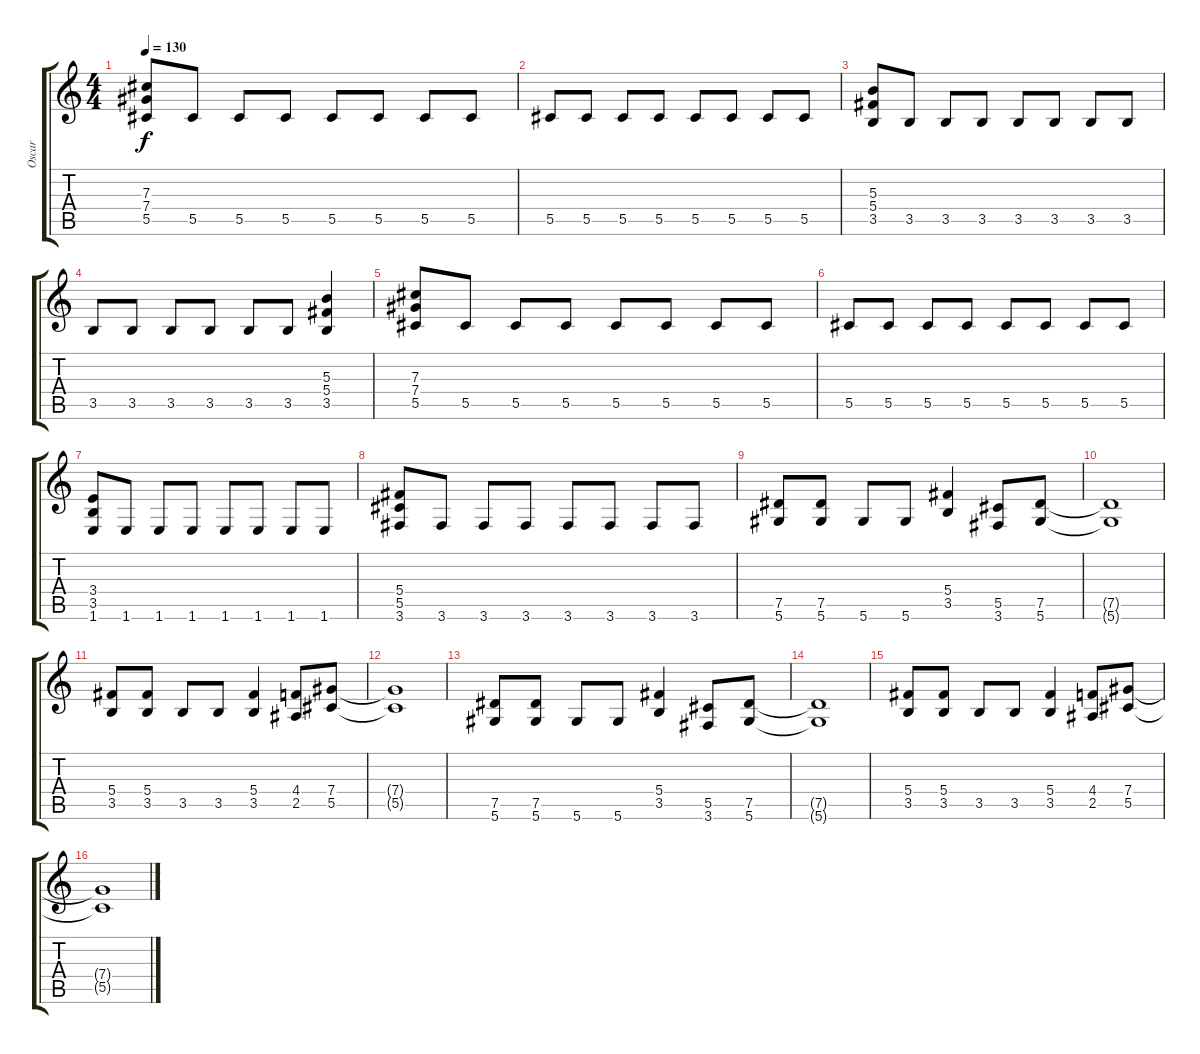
\track ("Oscar" "Oscar") {instrument distortionguitar}
\staff {score tabs}
\tuning (Eb4 Bb3 Gb3 Db3 Ab2 Eb2) {hide}
\ts (4 4)
\tempo 130
\clef g2
\ks c
(7.3 7.4 5.5).8{dy f} 5.5.8 5.5.8 5.5.8 5.5.8 5.5.8 5.5.8 5.5.8 |
5.5.8 5.5.8 5.5.8 5.5.8 5.5.8 5.5.8 5.5.8 5.5.8 |
(5.3 5.4 3.5).8 3.5.8 3.5.8 3.5.8 3.5.8 3.5.8 3.5.8 3.5.8 |
3.5.8 3.5.8 3.5.8 3.5.8 3.5.8 3.5.8 (5.3 5.4 3.5).4 |
(7.3 7.4 5.5).8 5.5.8 5.5.8 5.5.8 5.5.8 5.5.8 5.5.8 5.5.8 |
5.5.8 5.5.8 5.5.8 5.5.8 5.5.8 5.5.8 5.5.8 5.5.8 |
(3.4 3.5 1.6).8 1.6.8 1.6.8 1.6.8 1.6.8 1.6.8 1.6.8 1.6.8 |
(5.4 5.5 3.6).8 3.6.8 3.6.8 3.6.8 3.6.8 3.6.8 3.6.8 3.6.8 |
(7.5 5.6).8 (7.5 5.6).8 5.6.8 5.6.8 (5.4 3.5).4 (5.5 3.6).8 (7.5 5.6).8 |
(7.5{t} 5.6{t}).1 |
(5.4 3.5).8 (5.4 3.5).8 3.5.8 3.5.8 (5.4 3.5).4 (4.4 2.5).8 (7.4 5.5).8 |
(7.4{t} 5.5{t}).1 |
(7.5 5.6).8 (7.5 5.6).8 5.6.8 5.6.8 (5.4 3.5).4 (5.5 3.6).8 (7.5 5.6).8 |
(7.5{t} 5.6{t}).1 |
(5.4 3.5).8 (5.4 3.5).8 3.5.8 3.5.8 (5.4 3.5).4 (4.4 2.5).8 (7.4 5.5).8 |
(7.4{t} 5.5{t}).1
